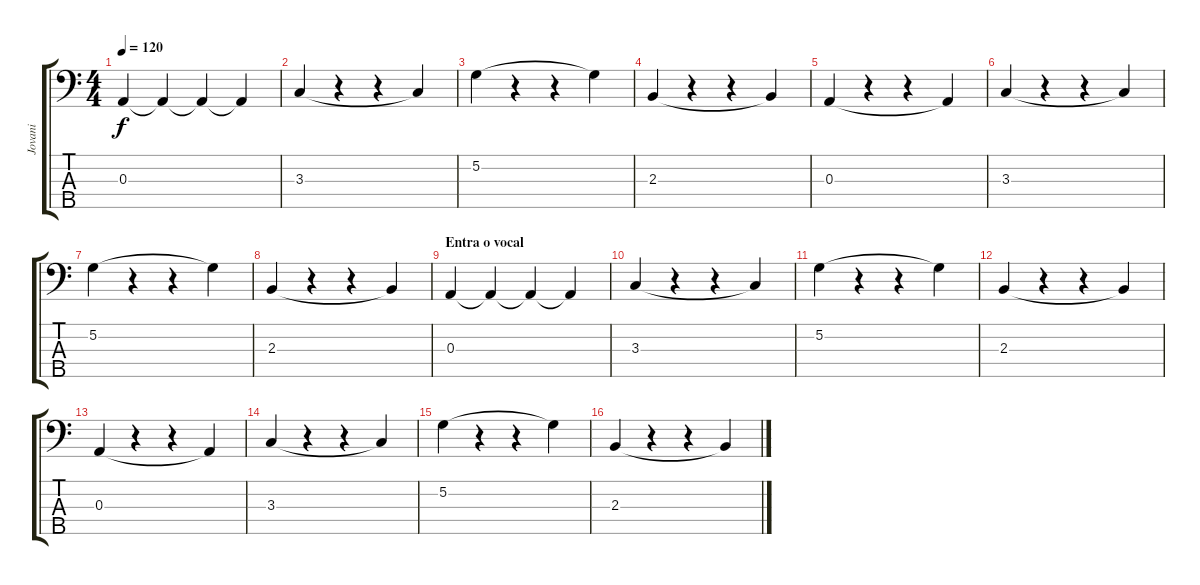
\track ("Jovani" "Jovani") {instrument electricbassfinger}
\staff {score tabs}
\tuning (G2 D2 A1 E1 B0) {hide}
\ts (4 4)
\tempo 120
\clef f4
\ks c
0.3.4{dy f instrument electricbassfinger} 0.3{t}.4 0.3{t}.4 0.3{t}.4 |
3.3.4 r.4 r.4 3.3{t}.4 |
5.2.4 r.4 r.4 5.2{t}.4 |
2.3.4 r.4 r.4 2.3{t}.4 |
0.3.4 r.4 r.4 0.3{t}.4 |
3.3.4 r.4 r.4 3.3{t}.4 |
5.2.4 r.4 r.4 5.2{t}.4 |
2.3.4 r.4 r.4 2.3{t}.4 |
\section ("" "Entra o vocal")
0.3.4 0.3{t}.4 0.3{t}.4 0.3{t}.4 |
3.3.4 r.4 r.4 3.3{t}.4 |
5.2.4 r.4 r.4 5.2{t}.4 |
2.3.4 r.4 r.4 2.3{t}.4 |
0.3.4 r.4 r.4 0.3{t}.4 |
3.3.4 r.4 r.4 3.3{t}.4 |
5.2.4 r.4 r.4 5.2{t}.4 |
2.3.4 r.4 r.4 2.3{t}.4
